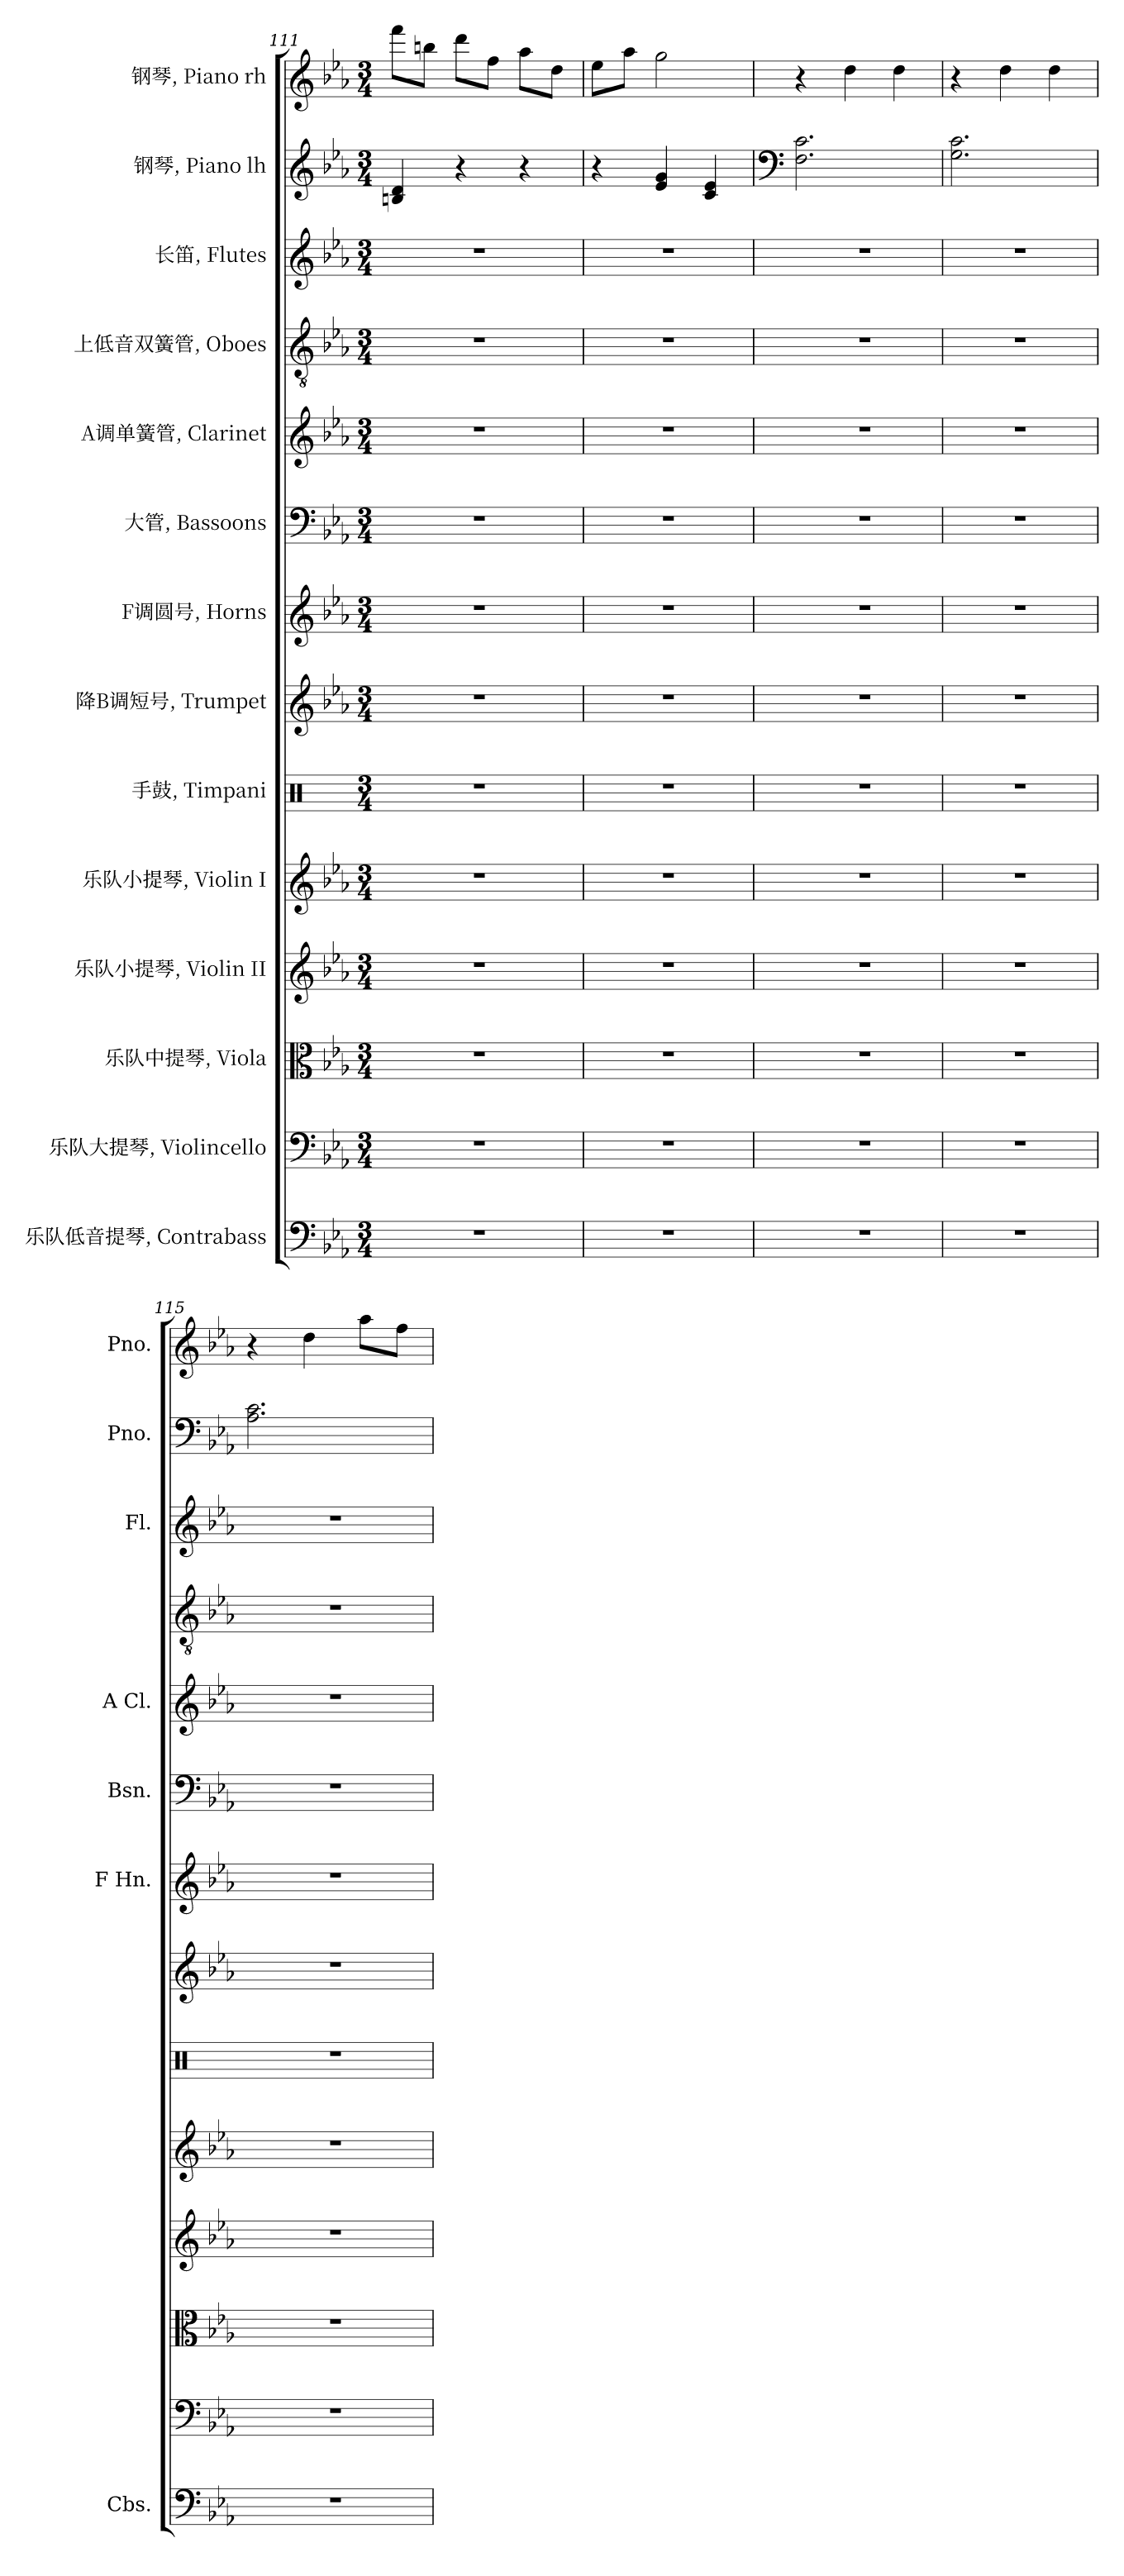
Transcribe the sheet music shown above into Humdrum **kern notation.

**kern	**kern	**kern	**kern	**kern	**kern	**kern	**kern	**kern	**kern	**kern	**kern	**kern	**kern
*part14	*part13	*part12	*part11	*part10	*part9	*part8	*part7	*part6	*part5	*part4	*part3	*part2	*part1
*staff14	*staff13	*staff12	*staff11	*staff10	*staff9	*staff8	*staff7	*staff6	*staff5	*staff4	*staff3	*staff2	*staff1
*I"乐队低音提琴, Contrabass	*I"乐队大提琴, Violincello	*I"乐队中提琴, Viola	*I"乐队小提琴, Violin II	*I"乐队小提琴, Violin I	*I"手鼓, Timpani	*I"降B调短号, Trumpet	*I"F调圆号, Horns	*I"大管, Bassoons	*I"A调单簧管, Clarinet	*I"上低音双簧管, Oboes	*I"长笛, Flutes	*I"钢琴, Piano lh	*I"钢琴, Piano rh
*I'Cbs.	*	*	*	*	*	*	*I'F Hn.	*I'Bsn.	*I'A Cl.	*	*I'Fl.	*I'Pno.	*I'Pno.
*clefF4	*clefF4	*clefC3	*clefG2	*clefG2	*clefX	*clefG2	*clefG2	*clefF4	*clefG2	*clefGv2	*clefG2	*clefG2	*clefG2
*ITrd7c12	*	*	*	*	*	*ITrd1c2	*ITrd4c7	*	*ITrd2c3	*	*	*	*
*k[b-e-a-]	*k[b-e-a-]	*k[b-e-a-]	*k[b-e-a-]	*k[b-e-a-]	*k[]	*k[b-e-a-d-g-]	*k[b-e-a-d-]	*k[b-e-a-]	*k[]	*k[b-e-a-]	*k[b-e-a-]	*k[b-e-a-]	*k[b-e-a-]
*M3/4	*M3/4	*M3/4	*M3/4	*M3/4	*M3/4	*M3/4	*M3/4	*M3/4	*M3/4	*M3/4	*M3/4	*M3/4	*M3/4
*MM143	*MM143	*MM143	*MM143	*MM143	*MM143	*MM143	*MM143	*MM143	*MM143	*MM143	*MM143	*MM143	*MM143
=111	=111	=111	=111	=111	=111	=111	=111	=111	=111	=111	=111	=111	=111
2.r	2.r	2.r	2.r	2.r	2.r	2.r	2.r	2.r	2.r	2.r	2.r	4Bn/ 4d/	8fff\L
.	.	.	.	.	.	.	.	.	.	.	.	.	8bbn\J
.	.	.	.	.	.	.	.	.	.	.	.	4r	8ddd\L
.	.	.	.	.	.	.	.	.	.	.	.	.	8ff\J
.	.	.	.	.	.	.	.	.	.	.	.	4r	8aa-\L
.	.	.	.	.	.	.	.	.	.	.	.	.	8dd\J
=112	=112	=112	=112	=112	=112	=112	=112	=112	=112	=112	=112	=112	=112
*	*	*	*	*	*	*	*	*	*	*	*	*	*MM135
2.r	2.r	2.r	2.r	2.r	2.r	2.r	2.r	2.r	2.r	2.r	2.r	4r	8ee-\L
.	.	.	.	.	.	.	.	.	.	.	.	.	8aa-\J
.	.	.	.	.	.	.	.	.	.	.	.	4e-/ 4g/	2gg\
.	.	.	.	.	.	.	.	.	.	.	.	4c/ 4e-/	.
=113	=113	=113	=113	=113	=113	=113	=113	=113	=113	=113	=113	=113	=113
*	*	*	*	*	*	*	*	*	*	*	*	*clefF4	*
2.r	2.r	2.r	2.r	2.r	2.r	2.r	2.r	2.r	2.r	2.r	2.r	2.F\ 2.c\	4r
.	.	.	.	.	.	.	.	.	.	.	.	.	4dd\
.	.	.	.	.	.	.	.	.	.	.	.	.	4dd\
!!LO:PB:g=z
=114	=114	=114	=114	=114	=114	=114	=114	=114	=114	=114	=114	=114	=114
2.r	2.r	2.r	2.r	2.r	2.r	2.r	2.r	2.r	2.r	2.r	2.r	2.G\ 2.c\	4r
.	.	.	.	.	.	.	.	.	.	.	.	.	4dd\
.	.	.	.	.	.	.	.	.	.	.	.	.	4dd\
=115	=115	=115	=115	=115	=115	=115	=115	=115	=115	=115	=115	=115	=115
2.r	2.r	2.r	2.r	2.r	2.r	2.r	2.r	2.r	2.r	2.r	2.r	2.A-\ 2.c\	4r
.	.	.	.	.	.	.	.	.	.	.	.	.	4dd\
.	.	.	.	.	.	.	.	.	.	.	.	.	8aa-\L
.	.	.	.	.	.	.	.	.	.	.	.	.	8ff\J
=	=	=	=	=	=	=	=	=	=	=	=	=	=
*-	*-	*-	*-	*-	*-	*-	*-	*-	*-	*-	*-	*-	*-
